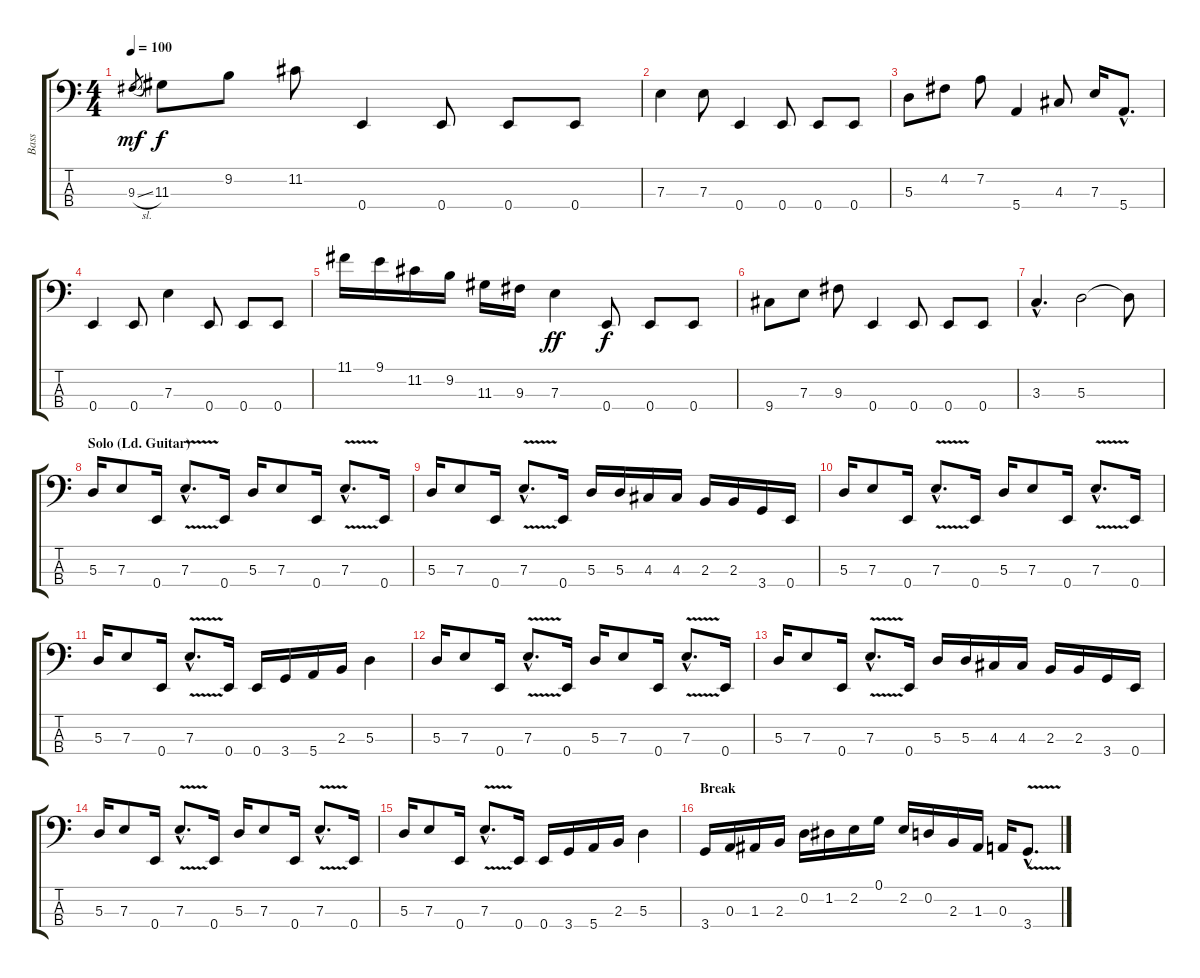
\track ("Bass" "Bass") {instrument electricbassfinger}
\staff {score tabs}
\tuning (G2 D2 A1 E1) {hide}
\ts (4 4)
\tempo 100
\clef f4
\ks c
9.3{sl}.8{gr dy mf} 11.3.8{dy f} 9.2.8 11.2.8 0.4.4 0.4.8 0.4.8 0.4.8 |
7.3.4 7.3.8 0.4.4 0.4.8 0.4.8 0.4.8 |
5.3.8 4.2.8 7.2.8 5.4.4 4.3.8 7.3.16 5.4{hac}.8{d} |
0.4.4 0.4.8 7.3.4 0.4.8 0.4.8 0.4.8 |
11.1.16 9.1.16 11.2.16 9.2.16 11.3.16 9.3.16 7.3.4{dy ff} 0.4.8{dy f} 0.4.8 0.4.8 |
9.4.8 7.3.8 9.3.8 0.4.4 0.4.8 0.4.8 0.4.8 |
3.3{hac}.4{d} 5.3.2 5.3{t}.8 |
\section ("" "Solo (Ld. Guitar)")
5.3.16 7.3.8 0.4.16 7.3{v hac}.8{d} 0.4.16 5.3.16 7.3.8 0.4.16 7.3{v hac}.8{d} 0.4.16 |
5.3.16 7.3.8 0.4.16 7.3{v hac}.8{d} 0.4.16 5.3.16 5.3.16 4.3.16 4.3.16 2.3.16 2.3.16 3.4.16 0.4.16 |
5.3.16 7.3.8 0.4.16 7.3{v hac}.8{d} 0.4.16 5.3.16 7.3.8 0.4.16 7.3{v hac}.8{d} 0.4.16 |
5.3.16 7.3.8 0.4.16 7.3{v hac}.8{d} 0.4.16 0.4.16 3.4.16 5.4.16 2.3.16 5.3.4 |
5.3.16 7.3.8 0.4.16 7.3{v hac}.8{d} 0.4.16 5.3.16 7.3.8 0.4.16 7.3{v hac}.8{d} 0.4.16 |
5.3.16 7.3.8 0.4.16 7.3{v hac}.8{d} 0.4.16 5.3.16 5.3.16 4.3.16 4.3.16 2.3.16 2.3.16 3.4.16 0.4.16 |
5.3.16 7.3.8 0.4.16 7.3{v hac}.8{d} 0.4.16 5.3.16 7.3.8 0.4.16 7.3{v hac}.8{d} 0.4.16 |
5.3.16 7.3.8 0.4.16 7.3{v hac}.8{d} 0.4.16 0.4.16 3.4.16 5.4.16 2.3.16 5.3.4 |
\section ("" "Break")
3.4.16 0.3.16 1.3.16 2.3.16 0.2.16 1.2.16 2.2.16 0.1.16 2.2.16 0.2.16 2.3.16 1.3.16 0.3.16 3.4{v hac}.8{d}
